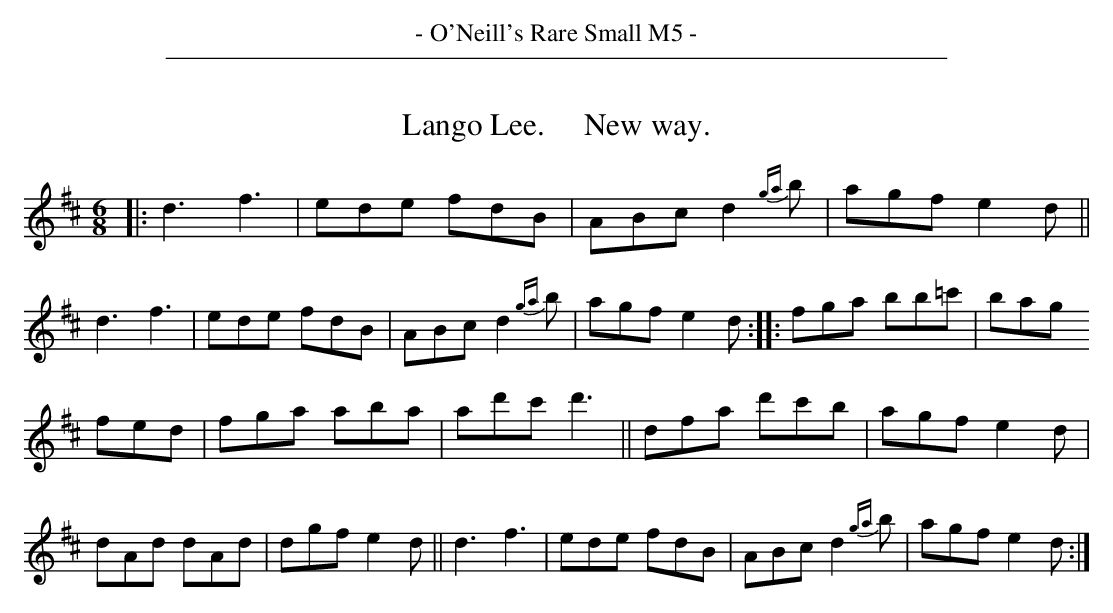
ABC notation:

X:1
T: Lango Lee.     New way.
M: 6/8
L: 1/8
K: D
|:\
d3 f3 | ede fdB | ABc d2{ga}b | agf e2d ||\
d3 f3 | ede fdB | ABc d2{ga}b | agf e2d ::\
fga bb=c' | bag
                fed | fga aba | ad'c' d'3 ||\
dfa d'c'b | agf e2d | dAd dAd | dgf e2d ||\
d3 f3 | ede fdB | ABc d2{ga}b | agf e2d :|
